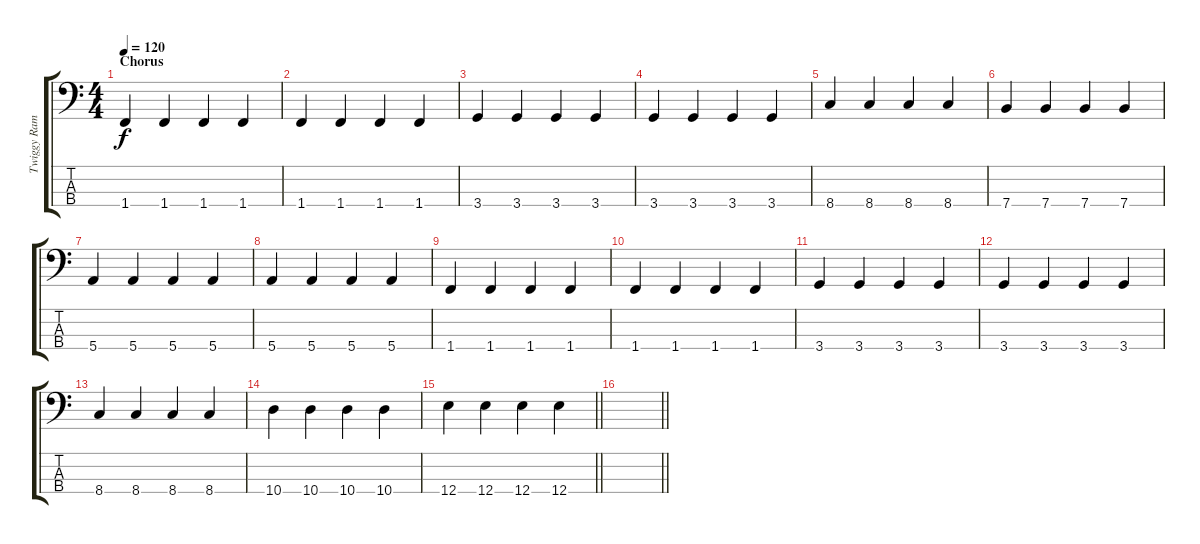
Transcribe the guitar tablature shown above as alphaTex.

\track ("Twiggy Ramirez" "Twiggy Ram") {instrument electricbassfinger}
\staff {score tabs}
\tuning (G2 D2 A1 E1) {hide}
\ts (4 4)
\section ("" "Chorus")
\tempo 120
\clef f4
\ks c
1.4.4{dy f} 1.4.4 1.4.4 1.4.4 |
1.4.4 1.4.4 1.4.4 1.4.4 |
3.4.4 3.4.4 3.4.4 3.4.4 |
3.4.4 3.4.4 3.4.4 3.4.4 |
8.4.4 8.4.4 8.4.4 8.4.4 |
7.4.4 7.4.4 7.4.4 7.4.4 |
5.4.4 5.4.4 5.4.4 5.4.4 |
5.4.4 5.4.4 5.4.4 5.4.4 |
1.4.4 1.4.4 1.4.4 1.4.4 |
1.4.4 1.4.4 1.4.4 1.4.4 |
3.4.4 3.4.4 3.4.4 3.4.4 |
3.4.4 3.4.4 3.4.4 3.4.4 |
8.4.4 8.4.4 8.4.4 8.4.4 |
10.4.4 10.4.4 10.4.4 10.4.4 |
\barLineRight lightlight
12.4.4 12.4.4 12.4.4 12.4.4 |
\barLineRight lightlight
